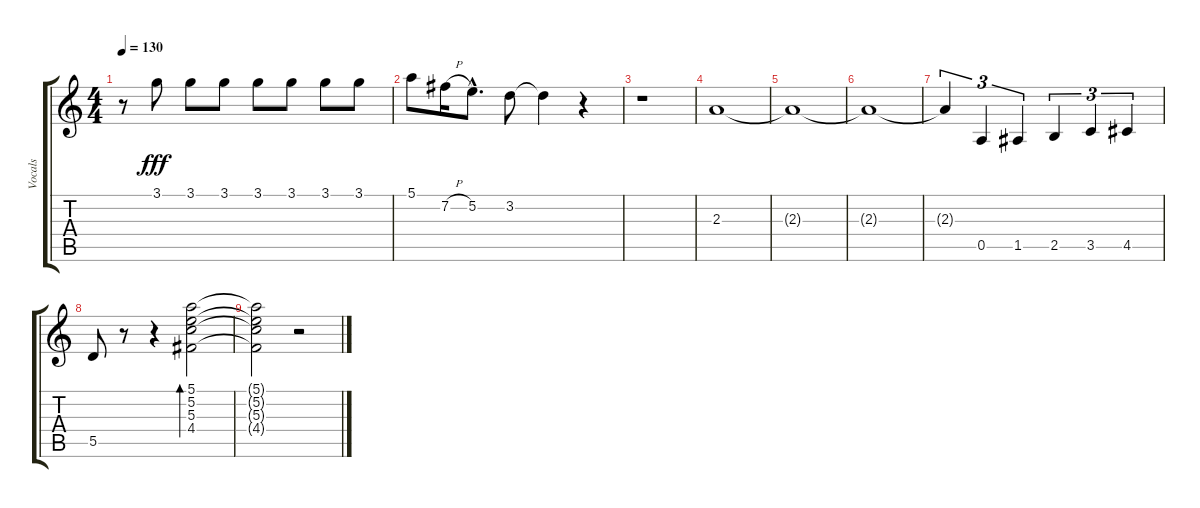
\track ("Vocals" "Vocals") {instrument acousticguitarnylon}
\staff {score tabs}
\tuning (E4 B3 G3 D3 A2 E2) {hide}
\ts (4 4)
\tempo 130
\clef g2
\ks c
r.8{dy fff} 3.1.8{txt " "} 3.1.8 3.1.8 3.1.8 3.1.8 3.1.8 3.1.8 |
5.1.8{txt " "} 7.2{h}.16{txt " "} 5.2{hac}.8{d} 3.2.8{txt " "} 3.2{t}.4 r.4 |
r.1 |
2.3.1{txt " "} |
2.3{t}.1 |
2.3{t}.1 |
2.3{t}.4{tu (3 2)} 0.5.4{tu (3 2) volume 16 instrument acousticguitarsteel} 1.5.4{tu (3 2)} 2.5.4{tu (3 2)} 3.5.4{tu (3 2)} 4.5.4{tu (3 2)} |
5.5.8 r.8 r.4 (5.1 5.2 5.3 4.4).2{bd 240 volume 16} |
(5.1{t} 5.2{t} 5.3{t} 4.4{t}).2 r.2
